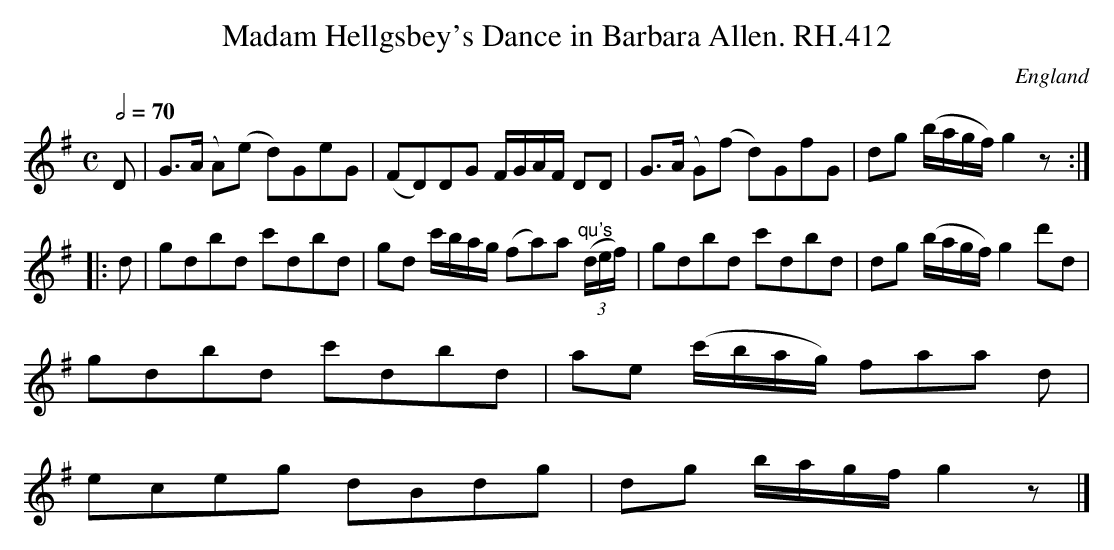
X:1
T:Madam Hellgsbey's Dance in Barbara Allen. RH.412
O:England
M:C
L:1/8
Q:2/4=70
K:G
D|G>(A A)(e d)GeG|(FD)DG F/G/A/F/ DD|\
G>(A G)(f d)GfG|dg (b/a/g/f/)g2z:|
|:d|gdbd c'dbd|gd c'/b/a/g/ (fa)a "qu's"((3d/e/f/)|\
gdbd c'dbd|dg (b/a/g/f/)g2d'd|
gdbd c'dbd|ae (c'/b/a/g/) faa d|
eceg dBdg|dg b/a/g/f/ g2z|]
